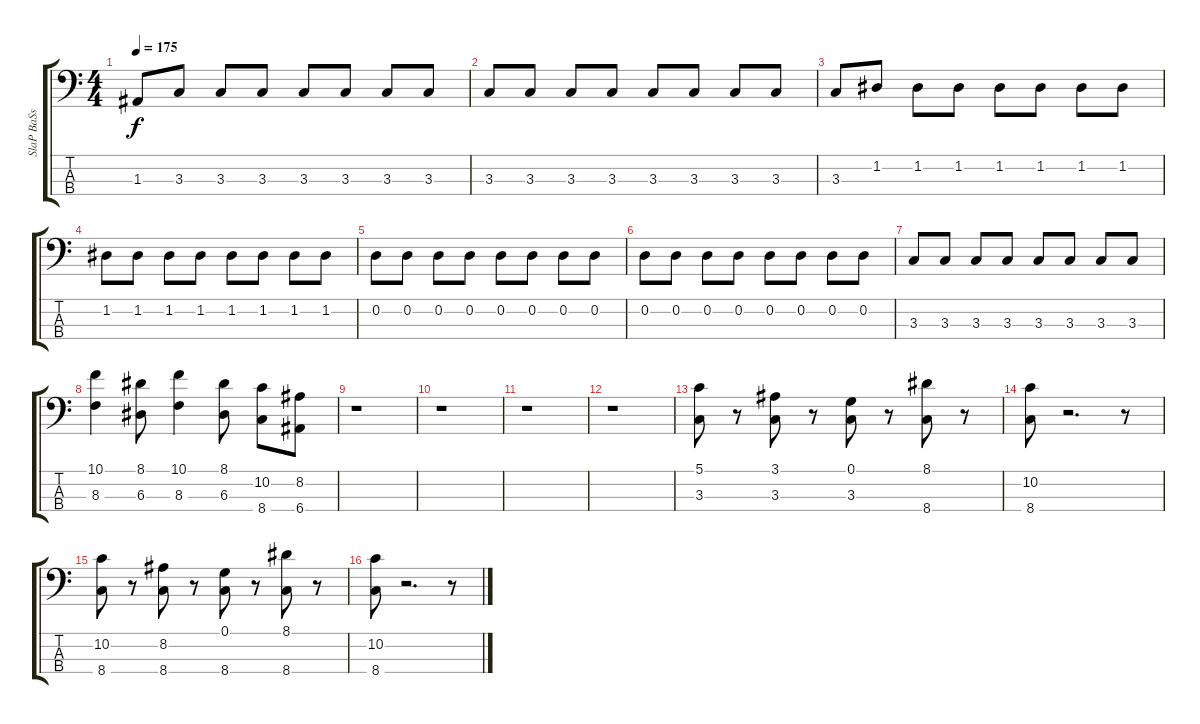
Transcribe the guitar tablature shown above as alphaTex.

\track ("SlaP BaSs" "SlaP BaSs") {instrument slapbass2}
\staff {score tabs}
\tuning (G2 D2 A1 E1) {hide}
\ts (4 4)
\tempo 175
\clef f4
\ks c
1.3.8{dy f} 3.3.8 3.3.8 3.3.8 3.3.8 3.3.8 3.3.8 3.3.8 |
3.3.8 3.3.8 3.3.8 3.3.8 3.3.8 3.3.8 3.3.8 3.3.8 |
3.3.8 1.2.8 1.2.8 1.2.8 1.2.8 1.2.8 1.2.8 1.2.8 |
1.2.8 1.2.8 1.2.8 1.2.8 1.2.8 1.2.8 1.2.8 1.2.8 |
0.2.8 0.2.8 0.2.8 0.2.8 0.2.8 0.2.8 0.2.8 0.2.8 |
0.2.8 0.2.8 0.2.8 0.2.8 0.2.8 0.2.8 0.2.8 0.2.8 |
3.3.8 3.3.8 3.3.8 3.3.8 3.3.8 3.3.8 3.3.8 3.3.8 |
(10.1 8.3).4 (8.1 6.3).8 (10.1 8.3).4 (8.1 6.3).8 (10.2 8.4).8 (8.2 6.4).8 |
r.1 |
r.1 |
r.1 |
r.1 |
(5.1 3.3).8 r.8 (3.1 3.3).8 r.8 (0.1 3.3).8 r.8 (8.1 8.4).8 r.8 |
(10.2 8.4).8 r.2{d} r.8 |
(10.2 8.4).8 r.8 (8.2 8.4).8 r.8 (0.1 8.4).8 r.8 (8.1 8.4).8 r.8 |
(10.2 8.4).8 r.2{d} r.8
